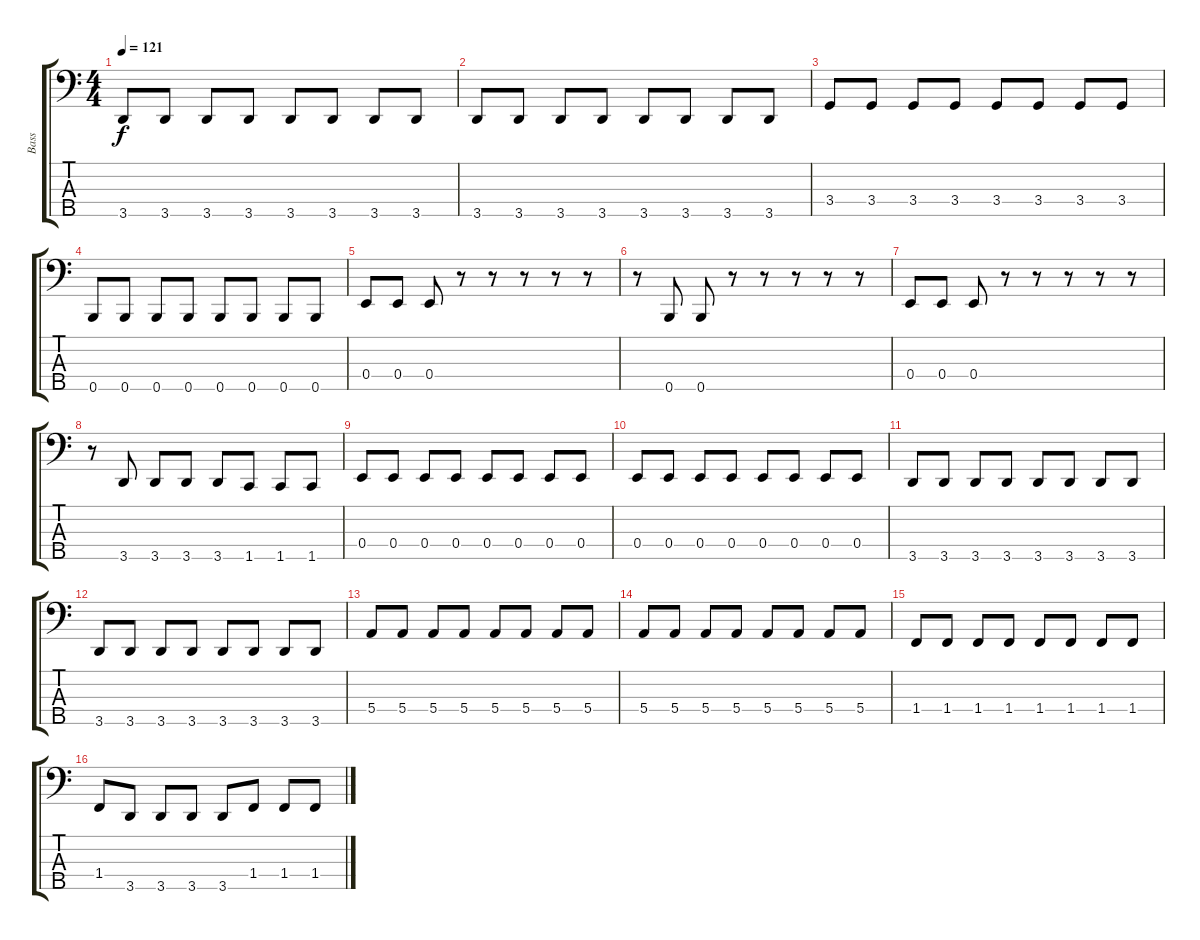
\track ("Bass" "Bass") {instrument electricbasspick}
\staff {score tabs}
\tuning (G2 D2 A1 E1 B0) {hide}
\ts (4 4)
\tempo 121
\clef f4
\ks c
3.5.8{dy f} 3.5.8 3.5.8 3.5.8 3.5.8 3.5.8 3.5.8 3.5.8 |
3.5.8 3.5.8 3.5.8 3.5.8 3.5.8 3.5.8 3.5.8 3.5.8 |
3.4.8 3.4.8 3.4.8 3.4.8 3.4.8 3.4.8 3.4.8 3.4.8 |
0.5.8 0.5.8 0.5.8 0.5.8 0.5.8 0.5.8 0.5.8 0.5.8 |
0.4.8 0.4.8 0.4.8 r.8 r.8 r.8 r.8 r.8 |
r.8 0.5.8 0.5.8 r.8 r.8 r.8 r.8 r.8 |
0.4.8 0.4.8 0.4.8 r.8 r.8 r.8 r.8 r.8 |
r.8 3.5.8 3.5.8 3.5.8 3.5.8 1.5.8 1.5.8 1.5.8 |
0.4.8 0.4.8 0.4.8 0.4.8 0.4.8 0.4.8 0.4.8 0.4.8 |
0.4.8 0.4.8 0.4.8 0.4.8 0.4.8 0.4.8 0.4.8 0.4.8 |
3.5.8 3.5.8 3.5.8 3.5.8 3.5.8 3.5.8 3.5.8 3.5.8 |
3.5.8 3.5.8 3.5.8 3.5.8 3.5.8 3.5.8 3.5.8 3.5.8 |
5.4.8 5.4.8 5.4.8 5.4.8 5.4.8 5.4.8 5.4.8 5.4.8 |
5.4.8 5.4.8 5.4.8 5.4.8 5.4.8 5.4.8 5.4.8 5.4.8 |
1.4.8 1.4.8 1.4.8 1.4.8 1.4.8 1.4.8 1.4.8 1.4.8 |
1.4.8 3.5.8 3.5.8 3.5.8 3.5.8 1.4.8 1.4.8 1.4.8
